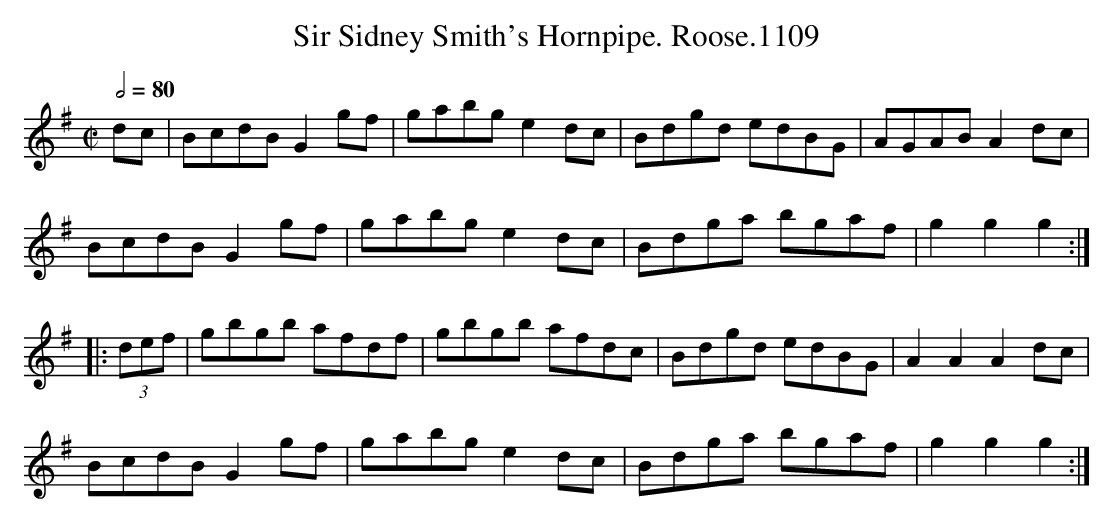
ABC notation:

X:1
T:Sir Sidney Smith's Hornpipe. Roose.1109
M:C|
L:1/8
Q:1/2=80
K:G
dc| BcdB G2gf | gabg e2dc | Bdgd edBG | AGAB A2 dc |
BcdB G2gf | gabg e2dc | Bdga bgaf | g2g2g2:|
|:(3def | gbgb afdf | gbgb afdc | Bdgd edBG | A2A2 A2dc |
BcdB G2gf | gabg e2dc | Bdga bgaf | g2g2g2:|
